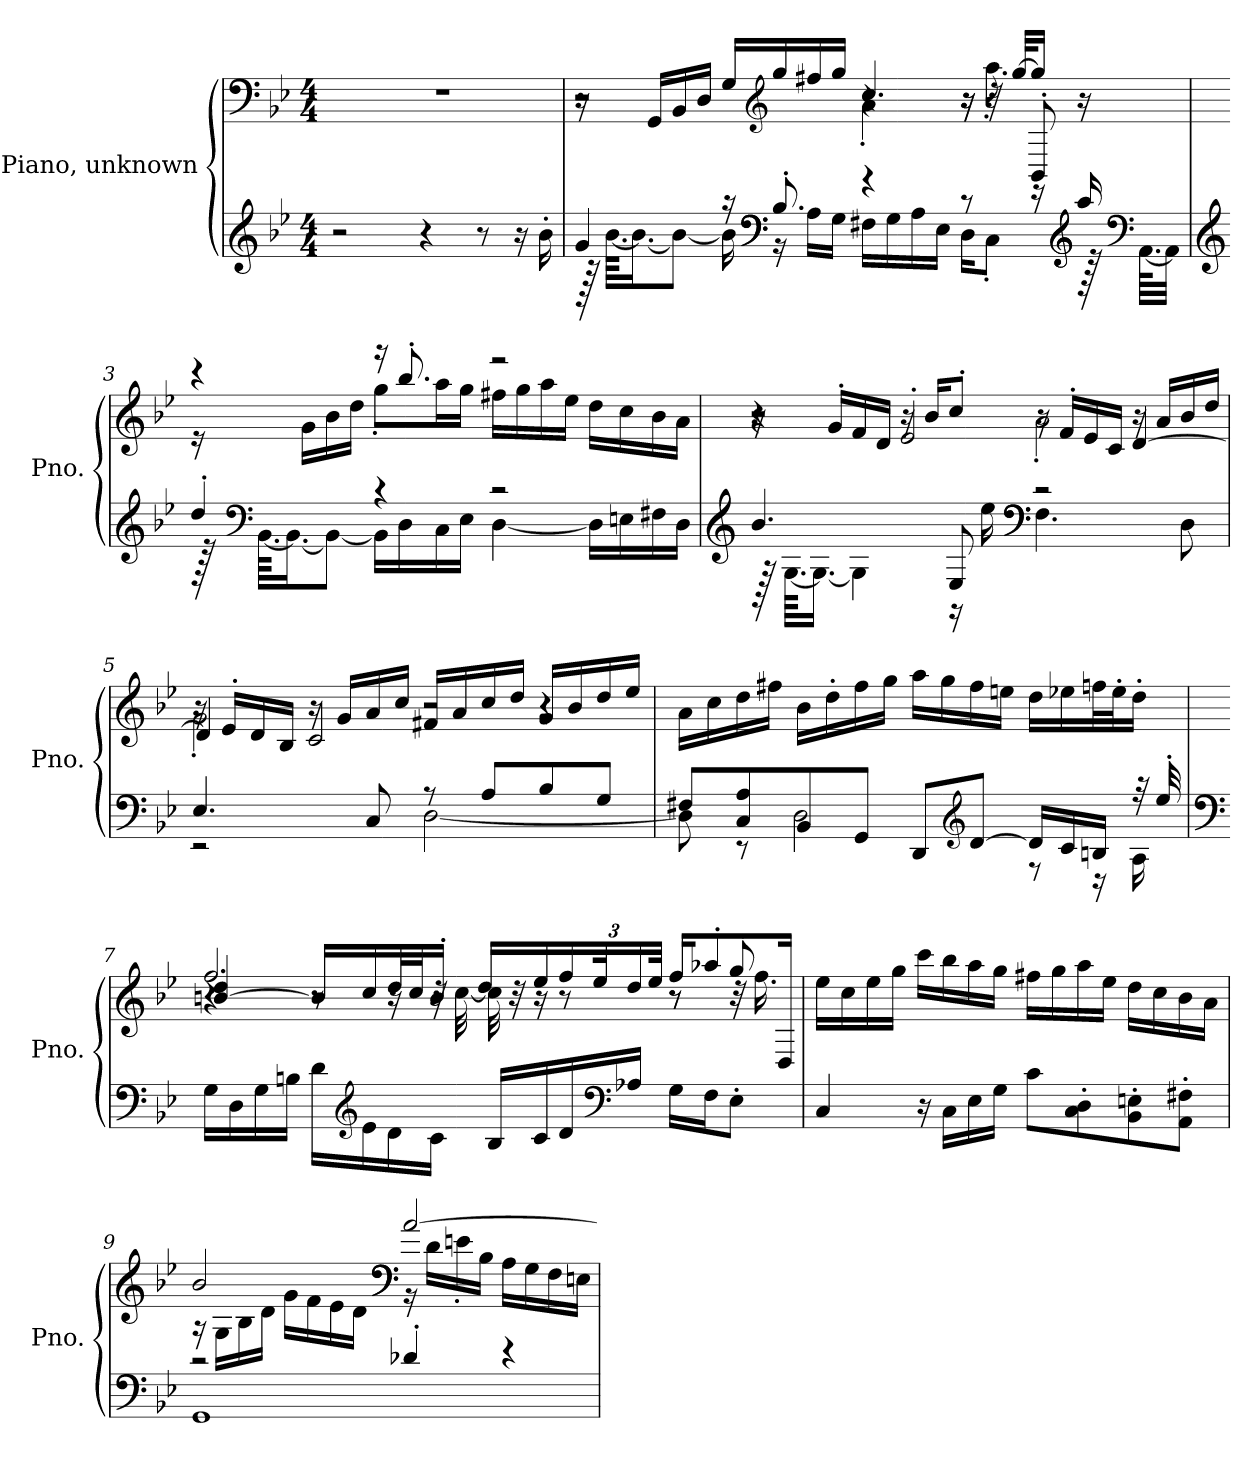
**kern	**kern
*part1	*part1
*staff2	*staff1
*I"Piano, unknown	*
*I'Pno.	*
*clefG2	*clefF4
*k[b-e-]	*k[b-e-]
*M4/4	*M4/4
*MM120	*MM120
=1	=1
2r	1r
4r	.
8r	.
16r	.
16b-'\	.
=2	=2
*^	*^
*	*	*	*^
4g/	128r	2r	2r	16r
.	[64.b-\KKLL	.	.	.
.	16.b-\J_	.	.	.
.	.	.	.	16GG/LL
.	8b-\J_	.	.	16BB-/
.	.	.	.	16D/JJ
16r	16b-\]	.	.	16G/LL
*clefF4	*	*clefG2	*	*
8.B-'/	16r	.	.	16gg/
.	16A\LL	.	.	16ff#X/
.	16G\JJ	.	.	16gg/JJ
4r	16F#X\LL	4r	4a'\	4.cc/
.	16G\	.	.	.
.	16A\	.	.	.
.	16E-\JJ	.	.	.
8r	16D\KL	16r	16r	.
.	8C'\J	32r	8.aa'\	.
.	.	[32gg/KLL	.	.
16r	.	16gg/JJ]	.	8BB-'/
*clefG2	*	*	*	*
16aa/	128r	16r	.	.
*clefF4	*	*	*	*
.	[64.AA\KLLL	.	.	.
.	32AA\JJJ]	.	.	.
*	*	*v	*v	*v
!!LO:LB:g=z
=3	=3	=3
*clefG2	*	*
*	*	*^
4dd'/	128r	4r	16r
*clefF4	*	*	*
.	[64.BB-\KKLL	.	.
.	16.BB-\J_	.	.
.	.	.	16g\LL
.	8BB-\J_	.	16b-\
.	.	.	16dd\JJ
4r	16BB-\LL]	16r	8gg'\L
.	16D\	8.bb-'/	.
.	16C\	.	16aa\L
.	16E-\JJ	.	16gg\JJ
2r	[4D\	2r	16ff#X\LL
.	.	.	16gg\
.	.	.	16aa\
.	.	.	16ee-\JJ
.	16D\LL]	.	16dd\LL
.	16En\	.	16cc\
.	16F#X\	.	16b-\
.	16D\JJ	.	16a\JJ
*	*	*v	*v
!!LO:LB:g=z
=4	=4	=4
*clefG2	*	*
*	*	*^
*	*	*	*^
4.b-/	128r	16r	2r	4r
.	[64.G\KKLL	.	.	.
.	16.G\JJ_	.	.	.
.	.	16g'/LL	.	.
.	4G\]	16f/	.	.
.	.	16d/JJ	.	.
.	.	16r	.	2e-'/
.	.	16b-/KL	.	.
8E-/	16r	8cc'/J	.	.
.	16ee-\	.	.	.
*clefF4	*	*	*	*
2r	4.F\	16r	2a'\	.
.	.	16f'/LL	.	.
.	.	16e-/	.	.
.	.	16c/JJ	.	.
.	.	16r	.	[4d/
.	.	16a/LL	.	.
.	8D\	16b-/	.	.
.	.	16dd/JJ	.	.
=5	=5	=5	=5	=5
4.E-/	2r	16r	2g'\	4d/]
.	.	16e-'/LL	.	.
.	.	16d/	.	.
.	.	16B-/JJ	.	.
.	.	16r	.	2c/
.	.	16g/LL	.	.
8C/	.	16a/	.	.
.	.	16cc/JJ	.	.
8r	[2D\	16f#X/LL	2r	.
.	.	16a/	.	.
8A/L	.	16cc/	.	.
.	.	16dd/JJ	.	.
8B-/	.	16g/LL	.	4r
.	.	16b-/	.	.
8G/J	.	16dd/	.	.
.	.	16ee-/JJ	.	.
*	*	*v	*v	*v
!!LO:LB:g=z
=6	=6	=6
8F#X/L	8D\]	16a\LL
.	.	16cc\
8C/ 8A/	8r	16dd\
.	.	16ff#X\JJ
8BB-/	2D\	16b-\LL
.	.	16dd'\
8GG/J	.	16ff#\
.	.	16gg\JJ
8DD/L	.	16aa\LL
.	.	16gg\
*clefG2	*	*
[8d/J	.	16ff#\
.	.	16een\JJ
16d/LL]	8r	16dd\LL
16c/	.	16ee-X\
16Bn/JJ	16r	32ffn\L
.	.	32ee-'\J
32r	16A\	16dd'\JJ
32ee-'/	.	.
*v	*v	*
!!LO:LB:g=z
=7	=7
*clefF4	*
*	*^
*	*	*^
16G\LL	2.ff/	4r	[4bn/ 4dd/
16D\	.	.	.
16G\	.	.	.
16Bn\JJ	.	.	.
16d\LL	.	8r	16b/LL]
*clefG2	*	*	*
16e-\	.	.	16cc/
16d\	.	16r	32dd/L
.	.	.	32cc/J
16c\JJ	.	32r	16b'/JJ
.	.	[32cc\	.
16B/LL	.	32cc\]	16dd/LL
.	.	32r	.
16c/	.	16r	16ee-/
*	*	*	*Xbrackettup
16d/	.	8r	24ff/
.	.	.	48ee-/K
*clefF4	*	*	*
16A-X/JJ	.	.	24dd/
.	.	.	48ee-/JJk
16G\LL	8r	8r	16ff/KL
16F\J	.	.	8aa-X'/
8E-'\J	8gg'/	32r	.
.	.	16.ff\	.
.	.	.	16D/Jk
*	*v	*v	*v
!!LO:LB:g=z
=8	=8
4C/	16ee-\LL
.	16cc\
.	16ee-\
.	16gg\JJ
16r	16ccc\LL
16C\LL	16bb-\
16E-\	16aa\
16G\JJ	16gg\JJ
8c\L	16ff#X\LL
.	16gg\
8C\' 8D\'	16aa\
.	16ee-\JJ
8BB-\' 8En\'	16dd\LL
.	16cc\
8AA\' 8F#X\'J	16b-\
.	16a\JJ
=9	=9
*^	*^
2r	1GG	2b-/	16r
.	.	.	16G\LL
.	.	.	16B-\
.	.	.	16d\JJ
.	.	.	16g\LL
.	.	.	16f\
.	.	.	16e-\
.	.	.	16d\JJ
*	*	*clefF4	*
4d-X'/	.	[2a/	16r
.	.	.	16d\LL
.	.	.	16en'\
.	.	.	16B-\JJ
4r	.	.	16A\LL
.	.	.	16G\
.	.	.	16F\
.	.	.	16En\JJ
*v	*v	*	*
*	*v	*v
=	=
*-	*-
